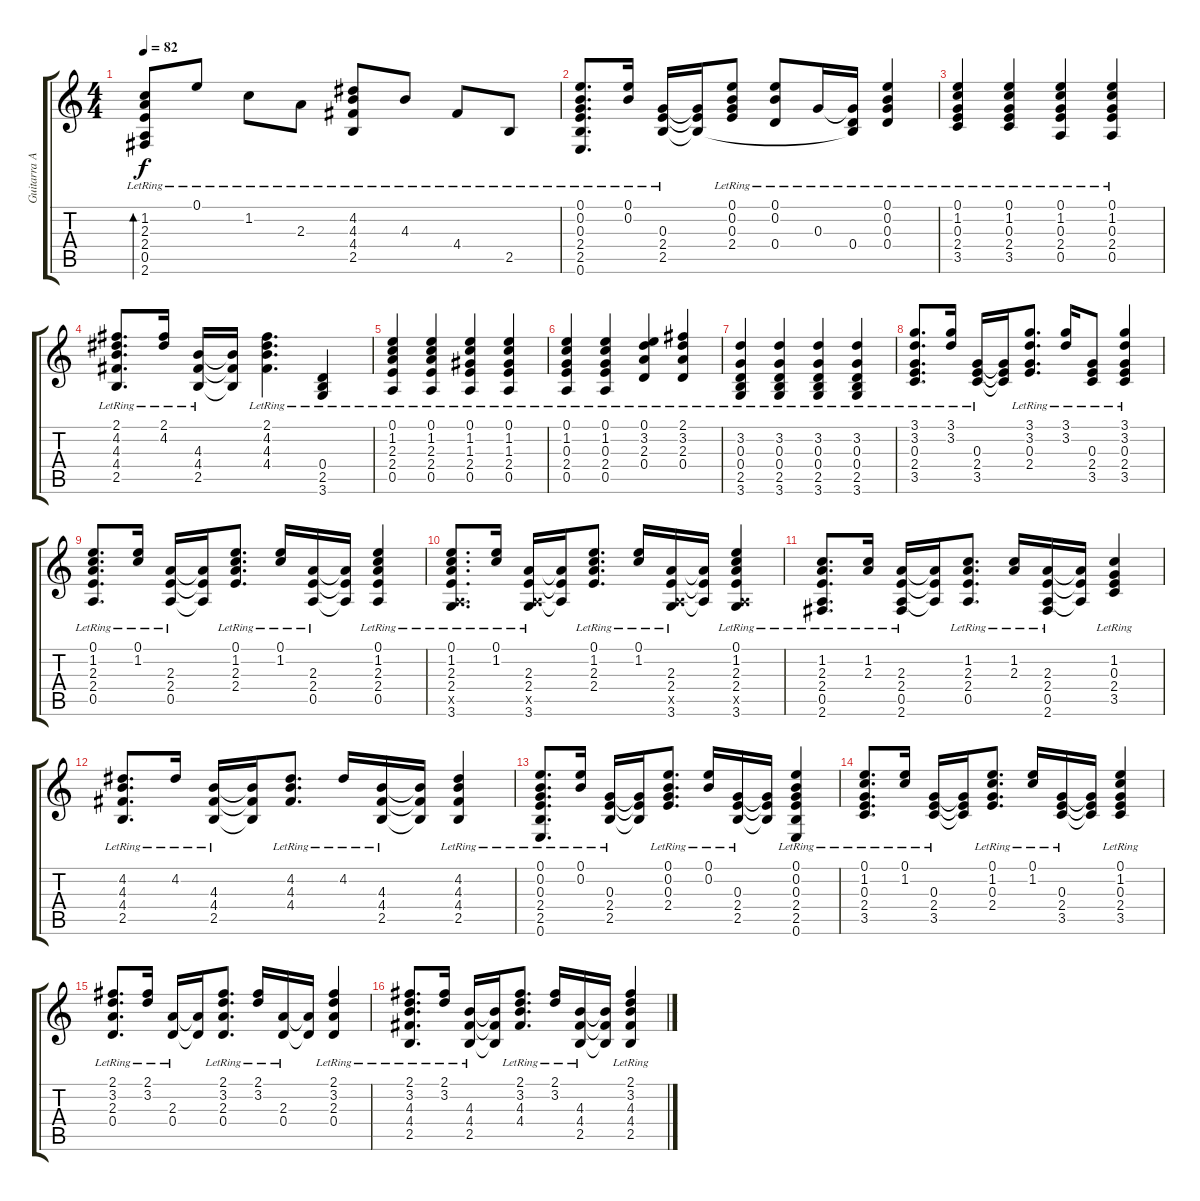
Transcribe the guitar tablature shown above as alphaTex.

\track ("Guitarra Acústica 2" "Guitarra A") {instrument acousticguitarsteel}
\staff {score tabs}
\tuning (E4 B3 G3 D3 A2 E2) {hide}
\ts (4 4)
\tempo 82
\clef g2
\ks c
(1.2{lr} 2.3{lr} 2.4{lr} 0.5{lr} 2.6{lr}).8{bd 60 dy f} 0.1{lr}.8 1.2{lr}.8 2.3{lr}.8 (4.2{lr} 4.3{lr} 4.4{lr} 2.5{lr}).8 4.3{lr}.8 4.4{lr}.8 2.5{lr}.8 |
(0.1{lr} 0.2{lr} 0.3{lr} 2.4{lr} 2.5{lr} 0.6{lr}).8{d} (0.1{lr} 0.2{lr}).16 (0.3{lr} 2.4{lr} 2.5).16 (0.3{t} 2.4{t} 2.5{t}).16 (0.1{lr} 0.2{lr} 0.3{lr} 2.4{lr}).8 (0.1{lr} 0.2{lr} 0.4{lr}).8 0.3{lr}.16 (0.3{t} 0.4{lr} 2.5{t}).16 (0.1{lr} 0.2{lr} 0.3{lr} 0.4{lr}).4 |
(0.1{lr} 1.2{lr} 0.3{lr} 2.4{lr} 3.5{lr}).4 (0.1{lr} 1.2{lr} 0.3{lr} 2.4{lr} 3.5{lr}).4 (0.1{lr} 1.2{lr} 0.3{lr} 2.4{lr} 0.5{lr}).4 (0.1{lr} 1.2{lr} 0.3{lr} 2.4{lr} 0.5{lr}).4 |
(2.1{lr} 4.2{lr} 4.3{lr} 4.4{lr} 2.5{lr}).8{d} (2.1{lr} 4.2{lr}).16 (4.3{lr} 4.4{lr} 2.5{lr}).16 (4.3{t} 4.4{t} 2.5{t}).16 (2.1{lr} 4.2{lr} 4.3{lr} 4.4{lr}).4{d} (0.4{lr} 2.5{lr} 3.6{lr}).4 |
(0.1{lr} 1.2{lr} 2.3{lr} 2.4{lr} 0.5{lr}).4 (0.1{lr} 1.2{lr} 2.3{lr} 2.4{lr} 0.5{lr}).4 (0.1{lr} 1.2{lr} 1.3{lr} 2.4{lr} 0.5{lr}).4 (0.1{lr} 1.2{lr} 1.3{lr} 2.4{lr} 0.5{lr}).4 |
(0.1{lr} 1.2{lr} 0.3{lr} 2.4{lr} 0.5{lr}).4 (0.1{lr} 1.2{lr} 0.3{lr} 2.4{lr} 0.5{lr}).4 (0.1{lr} 3.2{lr} 2.3{lr} 0.4{lr}).4 (2.1{lr} 3.2{lr} 2.3{lr} 0.4{lr}).4 |
(3.2{lr} 0.3{lr} 0.4{lr} 2.5{lr} 3.6{lr}).4 (3.2{lr} 0.3{lr} 0.4{lr} 2.5{lr} 3.6{lr}).4 (3.2{lr} 0.3{lr} 0.4{lr} 2.5{lr} 3.6).4 (3.2{lr} 0.3{lr} 0.4{lr} 2.5{lr} 3.6).4 |
(3.1{lr} 3.2{lr} 0.3{lr} 2.4{lr} 3.5{lr}).8{d} (3.1{lr} 3.2{lr}).16 (0.3{lr} 2.4{lr} 3.5{lr}).16 (0.3{t} 2.4{t} 3.5{t}).16 (3.1{lr} 3.2{lr} 0.3{lr} 2.4{lr}).8{d} (3.1{lr} 3.2{lr}).16 (0.3{lr} 2.4{lr} 3.5{lr}).8 (3.1{lr} 3.2{lr} 0.3{lr} 2.4{lr} 3.5{lr}).4 |
(0.1{lr} 1.2{lr} 2.3{lr} 2.4{lr} 0.5{lr}).8{d} (0.1{lr} 1.2{lr}).16 (2.3{lr} 2.4{lr} 0.5{lr}).16 (2.3{t} 2.4{t} 0.5{t}).16 (0.1{lr} 1.2{lr} 2.3{lr} 2.4{lr}).8{d} (0.1{lr} 1.2{lr}).16 (2.3{lr} 2.4{lr} 0.5{lr}).16 (2.3{t} 2.4{t} 0.5{t}).16 (0.1{lr} 1.2{lr} 2.3{lr} 2.4{lr} 0.5{lr}).4 |
(0.1{lr} 1.2{lr} 2.3{lr} 2.4{lr} 0.5{x} 3.6{lr}).8{d} (0.1{lr} 1.2{lr}).16 (2.3{lr} 2.4{lr} 0.5{x} 3.6{lr}).16 (2.3{t} 2.4{t} 0.5{t}).16 (0.1{lr} 1.2{lr} 2.3{lr} 2.4{lr}).8{d} (0.1{lr} 1.2{lr}).16 (2.3{lr} 2.4{lr} 0.5{x} 3.6{lr}).16 (2.3{t} 2.4{t} 0.5{t}).16 (0.1{lr} 1.2{lr} 2.3{lr} 2.4{lr} 0.5{x} 3.6{lr}).4 |
(1.2{lr} 2.3{lr} 2.4{lr} 0.5{lr} 2.6{lr}).8{d} (1.2{lr} 2.3{lr}).16 (2.3{lr} 2.4{lr} 0.5{lr} 2.6{lr}).16 (2.3{t} 2.4{t} 0.5{t}).16 (1.2{lr} 2.3{lr} 2.4{lr} 0.5{lr}).8{d} (1.2{lr} 2.3{lr}).16 (2.3{lr} 2.4{lr} 0.5{lr} 2.6{lr}).16 (2.3{t} 2.4{t} 0.5{t}).16 (1.2{lr} 0.3{lr} 2.4{lr} 3.5{lr}).4 |
(4.2{lr} 4.3{lr} 4.4{lr} 2.5{lr}).8{d} 4.2{lr}.16 (4.3{lr} 4.4{lr} 2.5).16 (4.3{t} 4.4{t} 2.5{t}).16 (4.2{lr} 4.3{lr} 4.4{lr}).8{d} 4.2{lr}.16 (4.3{lr} 4.4{lr} 2.5).16 (4.3{t} 4.4{t} 2.5{t}).16 (4.2{lr} 4.3{lr} 4.4{lr} 2.5{lr}).4 |
(0.1{lr} 0.2{lr} 0.3{lr} 2.4{lr} 2.5{lr} 0.6{lr}).8{d} (0.1{lr} 0.2{lr}).16 (0.3{lr} 2.4{lr} 2.5).16 (0.3{t} 2.4{t} 2.5{t}).16 (0.1{lr} 0.2{lr} 0.3{lr} 2.4{lr}).8{d} (0.1{lr} 0.2{lr}).16 (0.3{lr} 2.4{lr} 2.5).16 (0.3{t} 2.4{t} 2.5{t}).16 (0.1{lr} 0.2{lr} 0.3{lr} 2.4{lr} 2.5{lr} 0.6{lr}).4 |
(0.1{lr} 1.2{lr} 0.3{lr} 2.4{lr} 3.5{lr}).8{d} (0.1{lr} 1.2{lr}).16 (0.3{lr} 2.4{lr} 3.5{lr}).16 (0.3{t} 2.4{t} 3.5{t}).16 (0.1{lr} 1.2{lr} 0.3{lr} 2.4{lr}).8{d} (0.1{lr} 1.2{lr}).16 (0.3{lr} 2.4{lr} 3.5{lr}).16 (0.3{t} 2.4{t} 3.5{t}).16 (0.1{lr} 1.2{lr} 0.3{lr} 2.4{lr} 3.5{lr}).4 |
(2.1{lr} 3.2{lr} 2.3{lr} 0.4{lr}).8{d} (2.1{lr} 3.2{lr}).16 (2.3{lr} 0.4{lr}).16 (2.3{t} 0.4{t}).16 (2.1{lr} 3.2{lr} 2.3{lr} 0.4{lr}).8{d} (2.1{lr} 3.2{lr}).16 (2.3{lr} 0.4{lr}).16 (2.3{t} 0.4{t}).16 (2.1{lr} 3.2{lr} 2.3{lr} 0.4{lr}).4 |
(2.1{lr} 3.2{lr} 4.3{lr} 4.4{lr} 2.5{lr}).8{d} (2.1{lr} 3.2{lr}).16 (4.3{lr} 4.4{lr} 2.5{lr}).16 (4.3{t} 4.4{t} 2.5{t}).16 (2.1{lr} 3.2{lr} 4.3{lr} 4.4{lr}).8{d} (2.1{lr} 3.2{lr}).16 (4.3{lr} 4.4{lr} 2.5{lr}).16 (4.3{t} 4.4{t} 2.5{t}).16 (2.1{lr} 3.2{lr} 4.3{lr} 4.4{lr} 2.5{lr}).4
